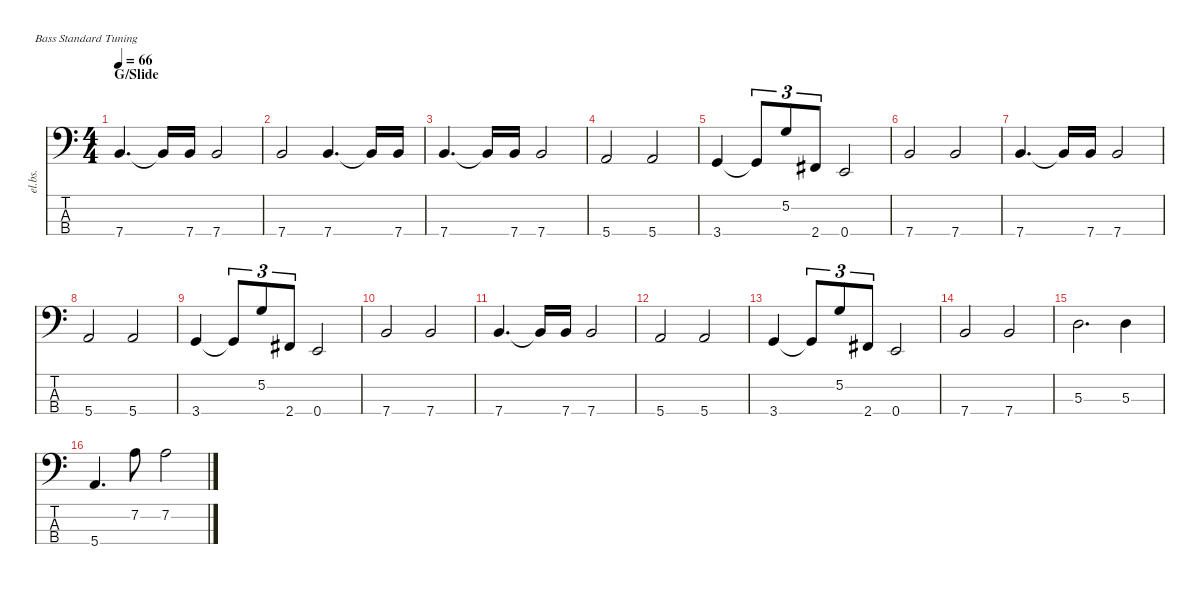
\defaultSystemsLayout 4
\hideDynamics
\bracketExtendMode nobrackets
\otherSystemsTrackNameOrientation horizontal
\track ("Bass" "el.bs.") {instrument electricbasspick}
\staff {score tabs}
\tuning (G2 D2 A1 E1)
\ts (4 4)
\section ("" "G/Slide")
\tempo 66
\clef f4
\ks c
7.4.4{d dy f instrument electricbasspick} 7.4{t}.16 7.4.16 7.4.2 |
7.4.2 7.4.4{d} 7.4{t}.16 7.4.16 |
7.4.4{d} 7.4{t}.16 7.4.16 7.4.2 |
5.4.2 5.4.2 |
3.4.4 3.4{t}.8{tu (3 2)} 5.2.8{tu (3 2)} 2.4{acc #}.8{tu (3 2)} 0.4.2 |
7.4.2 7.4.2 |
7.4.4{d} 7.4{t}.16 7.4.16 7.4.2 |
5.4.2 5.4.2 |
3.4.4 3.4{t}.8{tu (3 2)} 5.2.8{tu (3 2)} 2.4{acc #}.8{tu (3 2)} 0.4.2 |
7.4.2 7.4.2 |
7.4.4{d} 7.4{t}.16 7.4.16 7.4.2 |
5.4.2 5.4.2 |
3.4.4 3.4{t}.8{tu (3 2)} 5.2.8{tu (3 2)} 2.4{acc #}.8{tu (3 2)} 0.4.2 |
7.4.2 7.4.2 |
5.3.2{d} 5.3.4 |
5.4.4{d} 7.2.8 7.2.2
